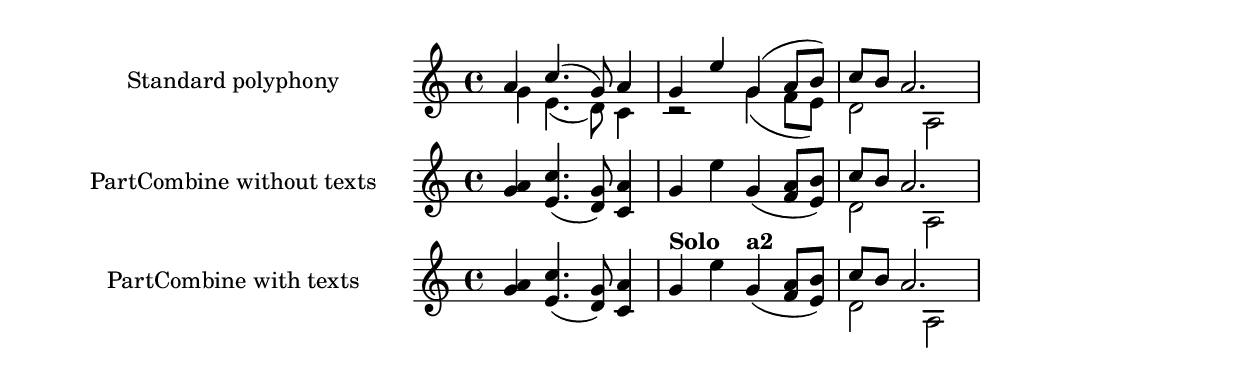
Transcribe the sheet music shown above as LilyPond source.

%% DO NOT EDIT this file manually; it is automatically
%% generated from LSR http://lsr.dsi.unimi.it
%% Make any changes in LSR itself, or in Documentation/snippets/new/ ,
%% and then run scripts/auxiliar/makelsr.py
%%
%% This file is in the public domain.
\version "2.12.2"

\header {
  lsrtags = "simultaneous-notes, text"

%% Translation of GIT committish: fa19277d20f8ab0397c560eb0e7b814bd804ecec
  texidoces = "

La herramienta de combinación de partes (instrucción
@code{\\partcombine}) permite la combinación de varias partes
diferentes sobre el mismo pentagrama.  Las indicaciones textuales
tales como @qq{solo} o @qq{a2} se añaden de forma predeterminada; para
quitarlas, sencillamente establezca la propiedad
@code{printPartCombineTexts} al valor @qq{falso}.  Para partituras
vocales (como himnos), no hay necesidad de añadir los textos @qq{solo}
o @qq{a2}, por lo que se deben desactivar.  Sin embargo, podría ser
mejor no usarlo si hay solos, porque éstos no se indicarán.  En tales
casos podría ser preferible la notación polifónica estándar.

Este fragmento de código presenta las tres formas en que se pueden
imprimir dos partes sobre un solo pentagrama: polifonía estándar,
@code{\\partcombine} sin textos, y @code{\\partcombine} con
textos.

"
  doctitlees = "Combinar dos partes sobre el mismo pentagrama"


%% Translation of GIT committish: 0a868be38a775ecb1ef935b079000cebbc64de40
  texidocde = "
Die Funktion, die Stimmen kombiniert (also der @code{\\partcombine}-Befehl)
ermöglicht die Kombination unterschiedlicher Stimmen auf einem
System.  Textanweisungen wie \"solo\" oder \"a2\" werden automatisch
hinzugefügt.  Wenn man sie entfernen will, muss man die Eigenschaft
@code{printPartCombineTexts} auf falsch setzen.  Für Klavierauszüge
muss natürlich kein \"solo\"/\"a2\" usw. hinzugefügt werden, man
sollte sie also ausschalten.  Wenn aber Solo-Stellen in einem
Klavierauszug oder einer Chorpartitur angezeigt werden, ist es besser,
normale Polyphonie zu verwenden, weil so die Solostellen angezeigt
werden, auch wenn der Text des Stimmenkombinierers ausgeschaltet ist.

Der Schnipsel zeigt drei Möglichkeiten, Stimmen auf einem System zu
kombinieren: Standardpolyphonie, @code{\\partcombine} ohne Text und
@code{\\partcombine} mit Text.

"
  doctitlede = "Zwei Stimmen auf einem System kombinieren"

%% Translation of GIT committish: 1baa2adf57c84e8d50e6907416eadb93e2e2eb5c
  texidocfr = "
L'outil de combinaison de parties (la commande @code{\\partcombine})
permet d'avoir deux parties différentes sur une même portée.  LilyPond
ajoute automatiquement des indications textuelles, telles que @qq{solo}
ou @qq{a2}.  Si votre intention n'est que de fusionner les parties, sans
ajouter de texte, assignez faux à la propriété
@code{printPartCombineTexts}.  Dans le cas de partitions vocales, et
plus particulièrement d'hymnes, ces @qq{solo/a2} ne sont d'aucune
utilité, aussi vaut-il mieux les désactiver.  Dans le cas où il y aurait
alternance entre @emph{solo} et @emph{tutti}, il vaut mieux faire appel
à de la musique polyphonique standard.

Voici trois moyens d'imprimer deux parties sur un même portée : en
polyphonie normale, avec @code{\\partcombine} sans indication
supplémentaire, et avec @code{\\partcombine} commentée.

"
  doctitlefr = "Combinaison de deux parties sur une même portée"


  texidoc = "
The part combiner tool ( @code{\\partcombine} command ) allows the
combination of several different parts on the same staff.  Text
directions such as @qq{solo} or @qq{a2} are added by default; to remove
them, simply set the property @code{printPartCombineTexts} to @code{f}.
For vocal scores (hymns), there is no need to add @qq{solo/a2} texts,
so they should be switched off.  However, it might be better not to use
it if there are any solos, as they won't be indicated.  In such cases,
standard polyphonic notation may be preferable.

This snippet presents the three ways two parts can be printed on a same
staff: standard polyphony, @code{\\partcombine} without texts, and
@code{\\partcombine} with texts.




"
  doctitle = "Combining two parts on the same staff"
} % begin verbatim

musicUp = \relative c'' {
  \time 4/4
  a4 c4.( g8) a4 |
  g4 e' g,( a8 b) |
  c b a2.
}

musicDown = \relative c'' {
  g4 e4.( d8) c4 |
  r2 g'4( f8 e) |
  d2 \stemDown a
}

\score {
  <<
    <<
    \new Staff {
      \set Staff.instrumentName = #"Standard polyphony"
      << \musicUp \\ \musicDown >>
    }
    \new Staff \with { printPartCombineTexts = ##f } {
      \set Staff.instrumentName = #"PartCombine without texts"
      \partcombine \musicUp \musicDown
    }
    \new Staff {
      \set Staff.instrumentName = #"PartCombine with texts"
      \partcombine \musicUp \musicDown
    }
    >>
  >>
  \layout {
    indent = 6.0\cm
    \context {
      \Score
      \override SystemStartBar #'collapse-height = #30
    }
  }
}

